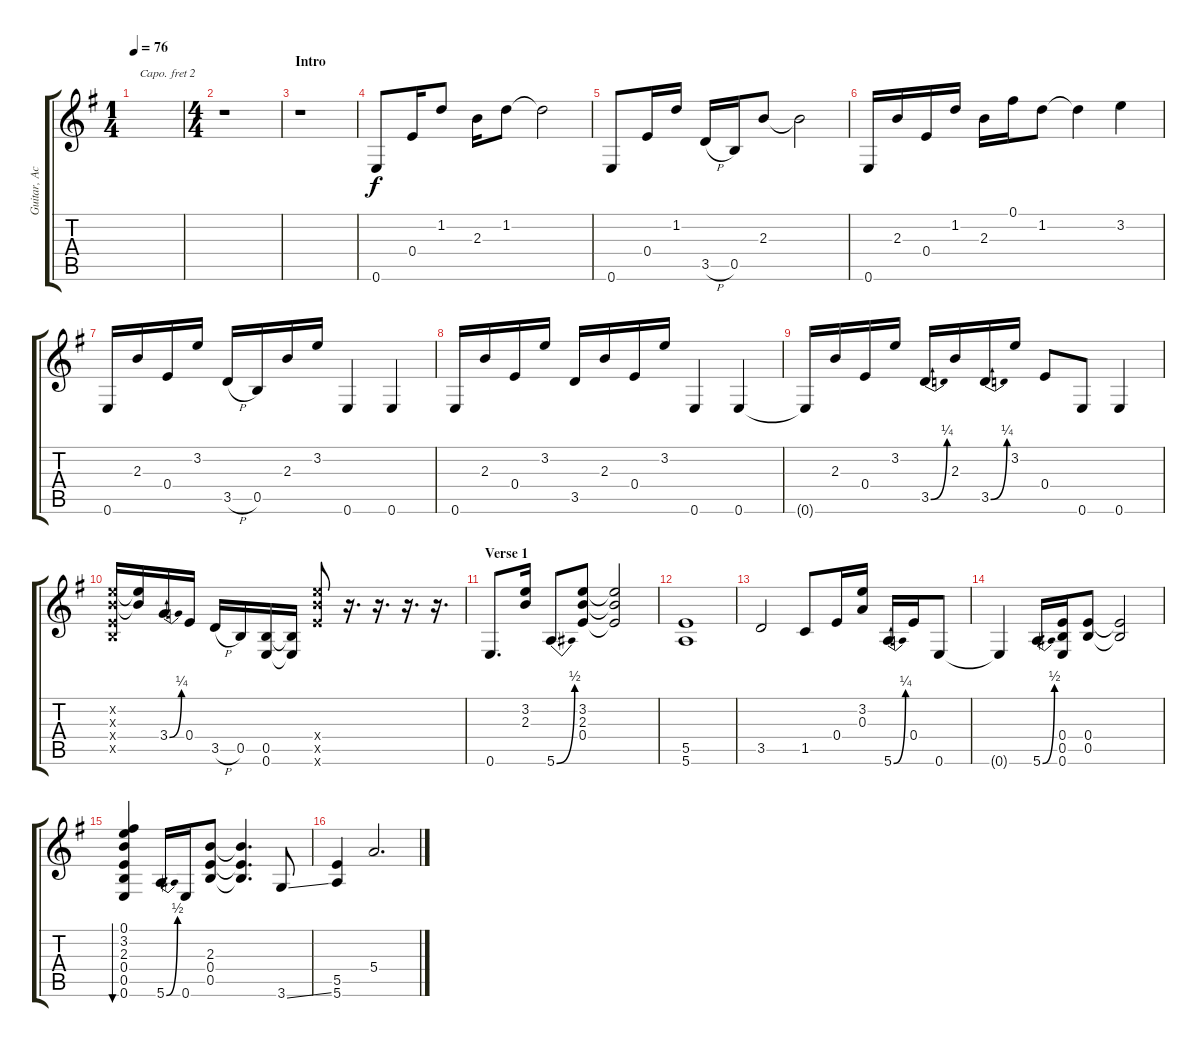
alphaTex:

\track ("Guitar, Acoustic" "Guitar, Ac") {mute instrument acousticguitarsteel}
\staff {score tabs}
\capo 2
\tuning (E4 B3 G3 D3 A2 D2) {hide}
\ts (1 4)
\tempo 76
\clef g2
\ks eminor
|
\ts (4 4)
r.1 |
\section ("" "Intro")
r.1 |
0.6.8 0.4.16 1.2.8 2.3.16 1.2.8 1.2{t}.2 |
0.6.8 0.4.16 1.2.16 3.5{h}.16 0.5.16 2.3.8 2.3{t}.2 |
0.6.16 2.3.16 0.4.16 1.2.16 2.3.16 0.1.16 1.2.8 1.2{t}.4 3.2.4 |
0.6.16 2.3.16 0.4.16 3.2.16 3.5{h}.16 0.5.16 2.3.16 3.2.16 0.6.4 0.6.4 |
0.6.16 2.3.16 0.4.16 3.2.16 3.5.16 2.3.16 0.4.16 3.2.16 0.6.4 0.6.4 |
0.6{t}.16 2.3.16 0.4.16 3.2.16 3.5{be (bend 0 0 60 1)}.16 2.3.16 3.5{be (bend 0 0 60 1)}.16 3.2.16 0.4.8 0.6.8 0.6.4 |
(3.2{x} 2.3{x} 0.4{x} 0.5{x}).16{volume 6 balance 14} (3.2{t} 2.3{t}).16 3.4{be (bend 0 0 60 1)}.16 0.4.16 3.5{h}.16 0.5.16 (0.5 0.6).16 (0.5{t} 0.6{t}).16 (12.4{x} 12.5{x} 12.6{x}).8 r.16{d} r.16{d} r.16{d} r.16{d} |
\section ("" "Verse 1")
0.6.8{d volume 5 balance 2} (3.2 2.3).16 5.6{be (bend 0 0 60 2)}.8 (3.2 2.3 0.4).8 (3.2{t} 2.3{t} 0.4{t}).2 |
(5.5 5.6).1 |
3.5.2 1.5.8 0.4.16 (3.2 0.3).16 5.6{be (bend 0 0 60 1)}.16 0.4.16 0.6.8 |
0.6{t}.4 5.6{be (bend 0 0 60 2)}.16 (0.4 0.5 0.6).16 (0.4 0.5).8 (0.4{t} 0.5{t}).2 |
(0.1 3.2 2.3 0.4 0.5 0.6).4{bu 240} 5.6{be (bend 0 0 60 2)}.16 0.6.16 (2.3 0.4 0.5).8 (2.3{t} 0.4{t} 0.5{t}).4{d} 3.6{ss}.8 |
(5.5 5.6).4 5.4.2{d}
